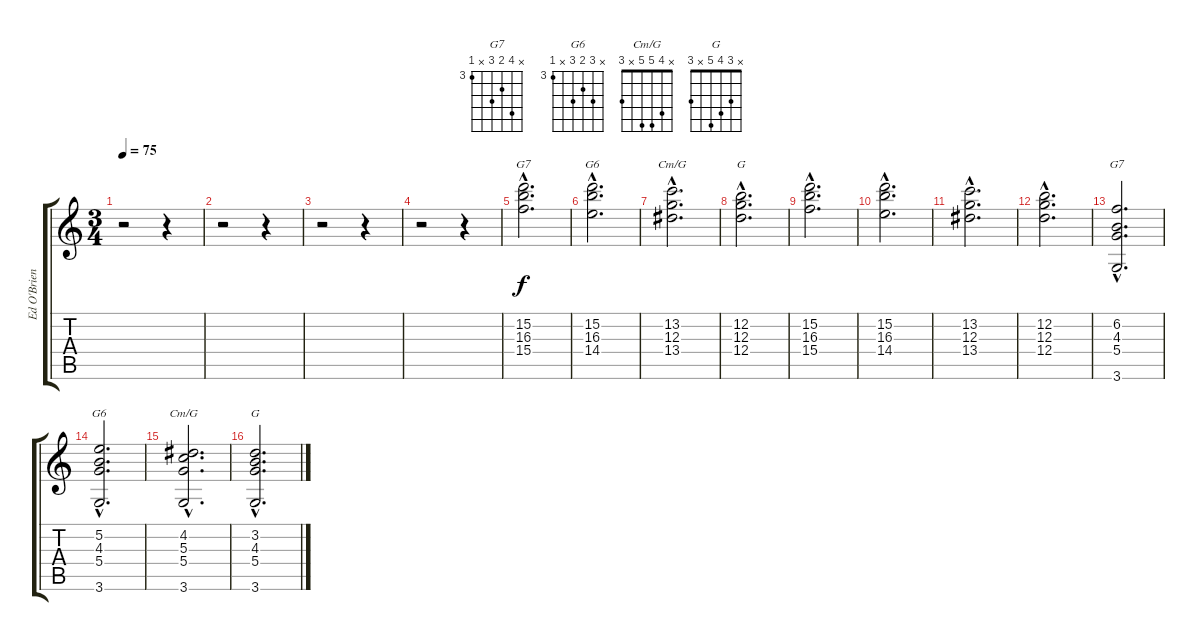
\track ("Ed O'Brien" "Ed O'Brien") {instrument electricguitarclean}
\staff {score tabs}
\tuning (E4 B3 G3 D3 A2 E2) {hide}
\chord ("G7" x 15 16 15 x x) {firstfret 15}
\chord ("G6" x 15 16 14 x x) {firstfret 14}
\chord ("Cm/G" x 13 12 13 x x) {firstfret 12}
\chord ("G" x 12 12 12 x x) {firstfret 12}
\chord ("G7" x 6 4 5 x 3) {firstfret 3}
\chord ("G6" x 5 4 5 x 3) {firstfret 3}
\chord ("Cm/G" x 4 5 5 x 3)
\chord ("G" x 3 4 5 x 3)
\ts (3 4)
\tempo 75
\clef g2
\ks c
r.2{dy f instrument electricguitarclean} r.4 |
r.2 r.4 |
r.2 r.4 |
r.2 r.4 |
(15.2{hac} 16.3{hac} 15.4{hac}).2{d ch "G7"} |
(15.2{hac} 16.3{hac} 14.4{hac}).2{d ch "G6"} |
(13.2{hac} 12.3{hac} 13.4{hac}).2{d ch "Cm/G"} |
(12.2{hac} 12.3{hac} 12.4{hac}).2{d ch "G"} |
(15.2{hac} 16.3{hac} 15.4{hac}).2{d} |
(15.2{hac} 16.3{hac} 14.4{hac}).2{d} |
(13.2{hac} 12.3{hac} 13.4{hac}).2{d} |
(12.2{hac} 12.3{hac} 12.4{hac}).2{d} |
(6.2{hac} 4.3{hac} 5.4{hac} 3.6{hac}).2{d ch "G7"} |
(5.2{hac} 4.3{hac} 5.4{hac} 3.6{hac}).2{d ch "G6"} |
(4.2{hac} 5.3{hac} 5.4{hac} 3.6{hac}).2{d ch "Cm/G"} |
(3.2{hac} 4.3{hac} 5.4{hac} 3.6{hac}).2{d ch "G"}
